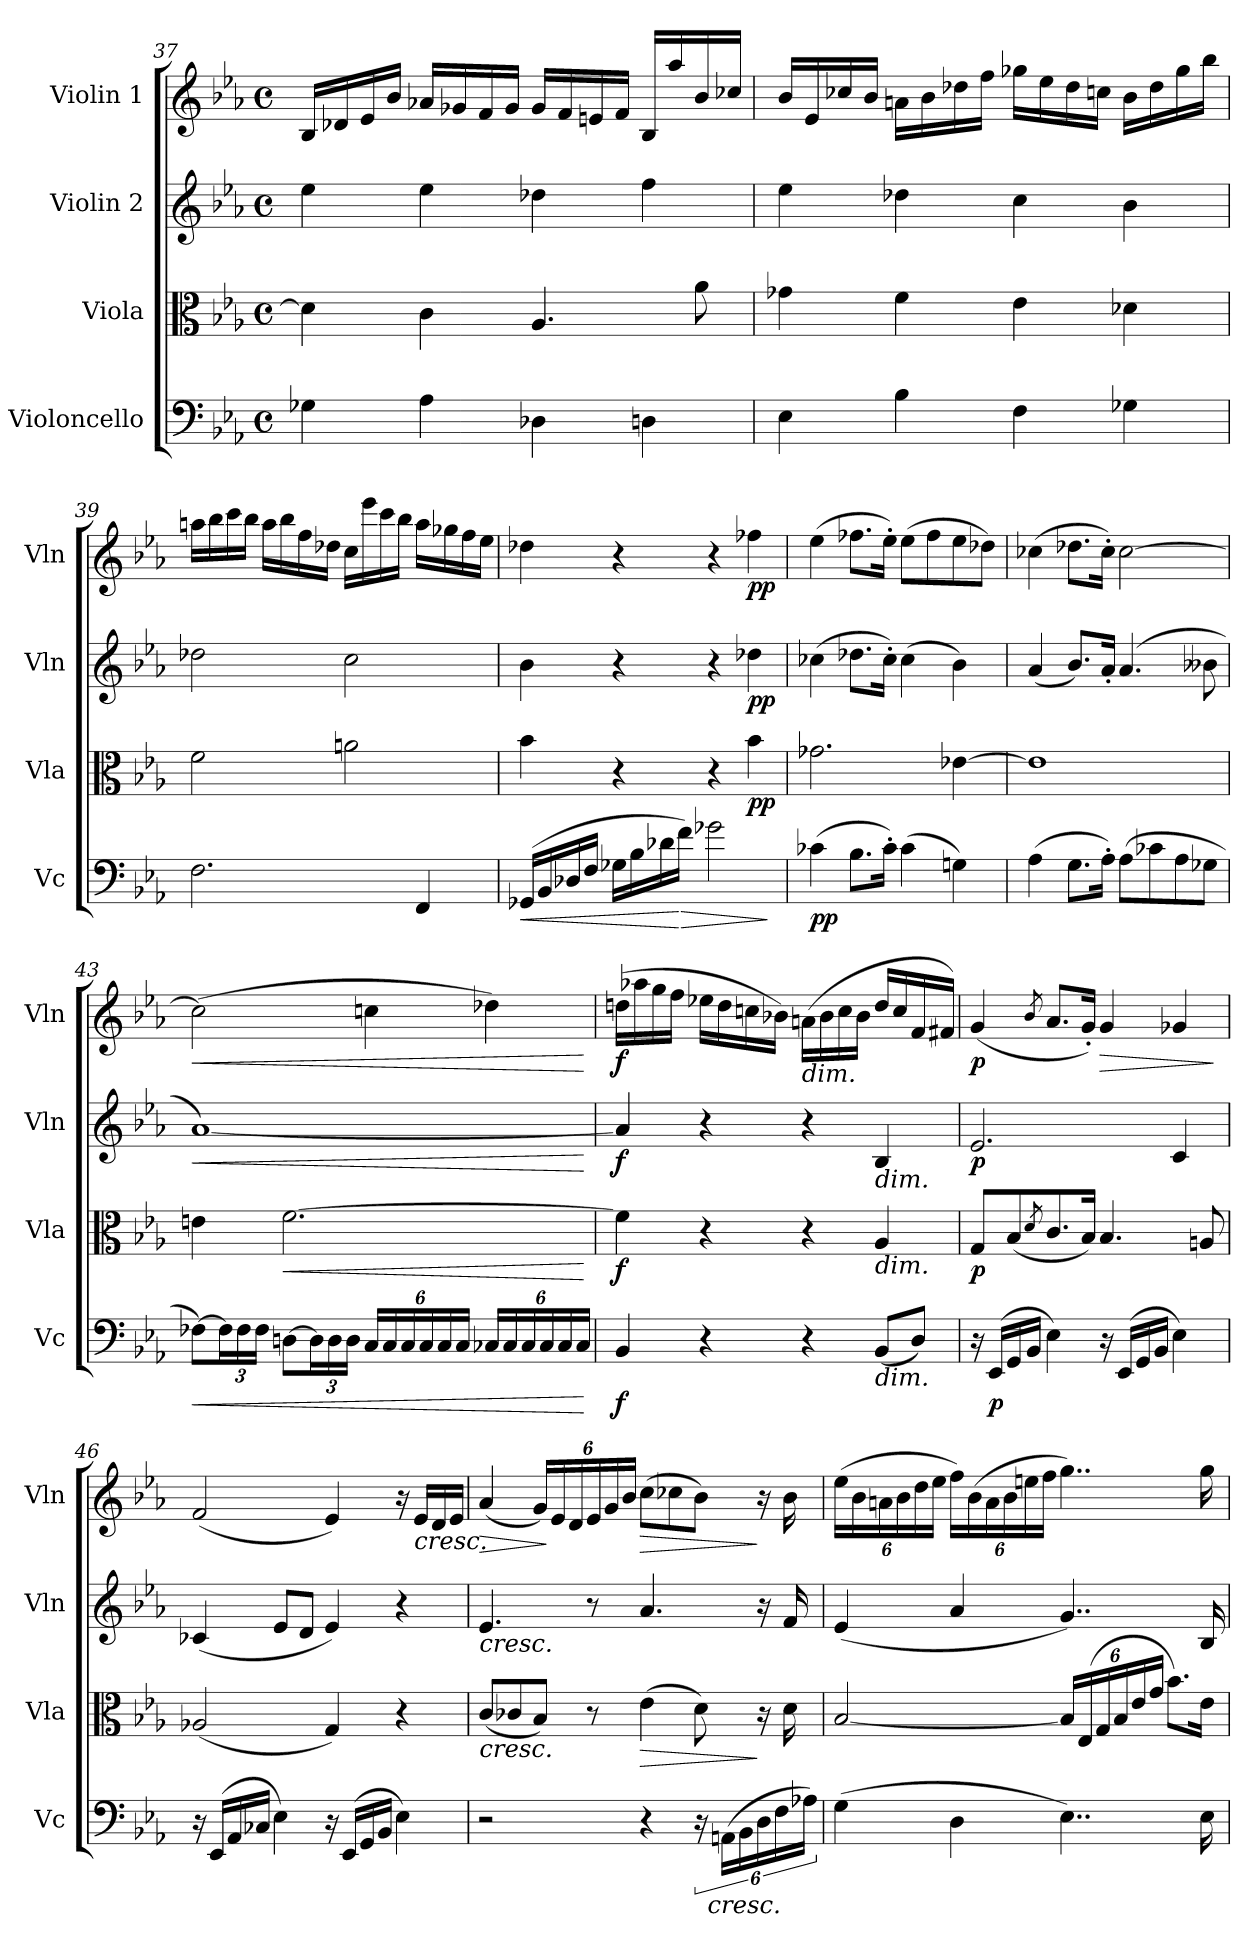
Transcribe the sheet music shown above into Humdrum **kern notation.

**kern	**dynam	**kern	**dynam	**kern	**dynam	**kern	**dynam
*part4	*part4	*part3	*part3	*part2	*part2	*part1	*part1
*staff4	*staff4	*staff3	*staff3	*staff2	*staff2	*staff1	*staff1
*I"Violoncello	*	*I"Viola	*	*I"Violin 2	*	*I"Violin 1	*
*I'Vc	*	*I'Vla	*	*I'Vln	*	*I'Vln	*
*clefF4	*	*clefC3	*	*clefG2	*	*clefG2	*
*k[b-e-a-]	*	*k[b-e-a-]	*	*k[b-e-a-]	*	*k[b-e-a-]	*
*M4/4	*	*M4/4	*	*M4/4	*	*M4/4	*
*met(c)	*	*met(c)	*	*met(c)	*	*met(c)	*
=37	=37	=37	=37	=37	=37	=37	=37
4G-X\	.	4d-\]	.	4ee-\	.	16B-/LL	.
.	.	.	.	.	.	16d-X/	.
.	.	.	.	.	.	16e-/	.
.	.	.	.	.	.	16b-/JJ	.
4A-\	.	4c\	.	4ee-\	.	16a-X/LL	.
.	.	.	.	.	.	16g-X/	.
.	.	.	.	.	.	16f/	.
.	.	.	.	.	.	16g-/JJ	.
4D-X\	.	4.A-/	.	4dd-X\	.	16g-/LL	.
.	.	.	.	.	.	16f/	.
.	.	.	.	.	.	16en/	.
.	.	.	.	.	.	16f/JJ	.
4Dn\	.	.	.	4ff\	.	16B-/LL	.
.	.	.	.	.	.	16aa-/	.
.	.	8a-\	.	.	.	16b-/	.
.	.	.	.	.	.	16cc-X/JJ	.
!!LO:LB:g=z
=38	=38	=38	=38	=38	=38	=38	=38
4E-\	.	4g-X\	.	4ee-\	.	16b-/LL	.
.	.	.	.	.	.	16e-/	.
.	.	.	.	.	.	16cc-X/	.
.	.	.	.	.	.	16b-/JJ	.
4B-\	.	4f\	.	4dd-X\	.	16an\LL	.
.	.	.	.	.	.	16b-\	.
.	.	.	.	.	.	16dd-X\	.
.	.	.	.	.	.	16ff\JJ	.
4F\	.	4e-\	.	4cc\	.	16gg-X\LL	.
.	.	.	.	.	.	16ee-\	.
.	.	.	.	.	.	16dd-\	.
.	.	.	.	.	.	16ccn\JJ	.
4G-X\	.	4d-X\	.	4b-\	.	16b-\LL	.
.	.	.	.	.	.	16dd-\	.
.	.	.	.	.	.	16gg-\	.
.	.	.	.	.	.	16bb-\JJ	.
=39	=39	=39	=39	=39	=39	=39	=39
2.F\	.	2f\	.	2dd-X\	.	16aan\LL	.
.	.	.	.	.	.	16bb-\	.
.	.	.	.	.	.	16ccc\	.
.	.	.	.	.	.	16bb-\JJ	.
.	.	.	.	.	.	16aa\LL	.
.	.	.	.	.	.	16bb-\	.
.	.	.	.	.	.	16ff\	.
.	.	.	.	.	.	16dd-X\JJ	.
.	.	2an\	.	2cc\	.	16cc\LL	.
.	.	.	.	.	.	16eee-\	.
.	.	.	.	.	.	16ccc\	.
.	.	.	.	.	.	16bb-\JJ	.
4FF/	.	.	.	.	.	16aa\LL	.
.	.	.	.	.	.	16gg-X\	.
.	.	.	.	.	.	16ff\	.
.	.	.	.	.	.	16ee-\JJ	.
!!LO:LB:g=z
=40	=40	=40	=40	=40	=40	=40	=40
!	!LO:HP:b	!	!	!	!	!	!
(16GG-X/LL	<	4b-\	.	4b-\	.	4dd-X\	.
16BB-/	.	.	.	.	.	.	.
16D-X/	.	.	.	.	.	.	.
16F/JJ	.	.	.	.	.	.	.
16G-X\LL	.	4r	.	4r	.	4r	.
16B-\	.	.	.	.	.	.	.
16d-X\	.	.	.	.	.	.	.
!	!LO:HP:n=1:b	!	!	!	!	!	!
16f\JJ)	[ >	.	.	.	.	.	.
2g-X\	.	4r	.	4r	.	4r	.
!	!	!	!LO:DY:b	!	!LO:DY:b	!	!LO:DY:b
.	.	4b-\	pp	4dd-X\	pp	4ff-X\	pp
.	]	.	.	.	.	.	.
=41	=41	=41	=41	=41	=41	=41	=41
!	!LO:DY:b	!	!	!	!	!	!
(4c-X\	pp	2.g-X\	.	(4cc-X\	.	(4ee-\	.
8.B-\L	.	.	.	8.dd-X\L	.	8.ff-X\L	.
16c-'\Jk)	.	.	.	16cc-'\Jk)	.	16ee-'\Jk)	.
(4c-\	.	.	.	(4cc-\	.	(8ee-\L	.
.	.	.	.	.	.	8ff-\	.
4Gn\)	.	[4e-X\	.	4b-\)	.	8ee-\	.
.	.	.	.	.	.	8dd-X\J)	.
=42	=42	=42	=42	=42	=42	=42	=42
(4A-\	.	1e-]	.	(4a-/	.	(4cc-X\	.
8.G\L	.	.	.	8.b-/L)	.	8.dd-X\L	.
16A-'\Jk)	.	.	.	16a-'/Jk	.	16cc-'\Jk)	.
(8A-\L	.	.	.	(4.a-/	.	[2cc-\	.
8c-X\	.	.	.	.	.	.	.
8A-\	.	.	.	.	.	.	.
8G-X\J	.	.	.	8b--X\	.	.	.
!!LO:PB:g=z
=43	=43	=43	=43	=43	=43	=43	=43
!	!LO:HP:b	!	!	!	!LO:HP:b	!	!LO:HP:b
[8F-X\L)	<	4en\	.	[1a-)	<	(2cc-\]	<
*Xbrackettup	*	*	*	*	*	*	*
24F-\L]	.	.	.	.	.	.	.
24F-\	.	.	.	.	.	.	.
24F-\JJ	.	.	.	.	.	.	.
!	!	!	!LO:HP:b	!	!	!	!
[8Dn\L	.	[2.f\	<	.	.	.	.
*brackettup	*	*	*	*	*	*	*
24D\L]	.	.	.	.	.	.	.
24D\	.	.	.	.	.	.	.
24D\JJ	.	.	.	.	.	.	.
24C/LL	.	.	.	.	.	4ccn\	.
24C/	.	.	.	.	.	.	.
24C/	.	.	.	.	.	.	.
24C/	.	.	.	.	.	.	.
24C/	.	.	.	.	.	.	.
24C/JJ	.	.	.	.	.	.	.
24C-X/LL	.	.	.	.	.	4dd-X\)	.
24C-/	.	.	.	.	.	.	.
24C-/	.	.	.	.	.	.	.
24C-/	.	.	.	.	.	.	.
24C-/	.	.	.	.	.	.	.
24C-/JJ	.	.	.	.	.	.	.
.	[	.	[	.	[	.	[
=44	=44	=44	=44	=44	=44	=44	=44
!	!LO:DY:b	!	!LO:DY:b	!	!LO:DY:b	!	!LO:DY:b
4BB-/	f	4f\]	f	4a-/]	f	(16ddn\LL	f
.	.	.	.	.	.	16aa-X\	.
.	.	.	.	.	.	16gg\	.
.	.	.	.	.	.	16ff\JJ	.
4r	.	4r	.	4r	.	16ee-X\LL	.
.	.	.	.	.	.	16dd\	.
.	.	.	.	.	.	16ccn\	.
.	.	.	.	.	.	16b-X\JJ)	.
!	!	!	!	!	!	!LO:TX:b:i:t=dim.	!
4r	.	4r	.	4r	.	(16an\LL	.
.	.	.	.	.	.	16b-\	.
.	.	.	.	.	.	16cc\	.
.	.	.	.	.	.	16b-\JJ	.
!	!	!	!	!LO:TX:b:i:t=dim.	!	!	!
!	!	!LO:TX:b:i:t=dim.	!	!	!	!	!
!LO:TX:b:i:t=dim.	!	!	!	!	!	!	!
(8BB-/L	.	4A-/	.	4B-/	.	16dd/LL	.
.	.	.	.	.	.	16cc/	.
8D/J)	.	.	.	.	.	16f/	.
.	.	.	.	.	.	16f#X/JJ)	.
!!LO:LB:g=z
=45	=45	=45	=45	=45	=45	=45	=45
!	!	!	!LO:DY:b	!	!LO:DY:b	!	!LO:DY:b
16r	.	8G/L	p	2.e-/	p	(4g/	p
!	!LO:DY:b	!	!	!	!	!	!
(16EE-/LL	p	.	.	.	.	.	.
16GG/	.	(8B-/	.	.	.	.	.
16BB-/JJ	.	.	.	.	.	.	.
.	.	8qd/	.	.	.	8qb-/	.
4E-\)	.	8.c/	.	.	.	8.a-/L	.
.	.	16B-/Jk)	.	.	.	16g'/Jk)	.
!	!	!	!	!	!	!	!LO:HP:b
16r	.	4.B-/	.	.	.	4g/	>
(16EE-/LL	.	.	.	.	.	.	.
16GG/	.	.	.	.	.	.	.
16BB-/JJ	.	.	.	.	.	.	.
4E-\)	.	.	.	4c/	.	4g-X/	.
.	.	8An/	.	.	.	.	.
.	.	.	.	.	.	.	]
=46	=46	=46	=46	=46	=46	=46	=46
16r	.	(2A-X/	.	(4c-X/	.	(2f/	.
(16EE-/LL	.	.	.	.	.	.	.
16AA-/	.	.	.	.	.	.	.
16C-X/JJ	.	.	.	.	.	.	.
4E-\)	.	.	.	8e-/L	.	.	.
.	.	.	.	8d/J	.	.	.
16r	.	4G/)	.	4e-/)	.	4e-/)	.
(16EE-/LL	.	.	.	.	.	.	.
16GG/	.	.	.	.	.	.	.
16BB-/JJ	.	.	.	.	.	.	.
4E-\)	.	4r	.	4r	.	16r	.
!	!	!	!	!	!	!LO:TX:b:i:t=cresc.	!
.	.	.	.	.	.	16e-/LL	.
.	.	.	.	.	.	16d/	.
.	.	.	.	.	.	16e-/JJ	.
!!LO:LB:g=z
=47	=47	=47	=47	=47	=47	=47	=47
!	!	!	!	!LO:TX:b:i:t=cresc.	!	!	!
!	!	!LO:TX:b:i:t=cresc.	!	!	!	!	!
!	!	!	!	!	!	!	!LO:HP:b
2r	.	(8c/L	.	4.e-/	.	(4a-/	>
.	.	8c-X/	.	.	.	.	.
.	.	8B-/J)	.	.	.	24g/LL)	.
.	.	.	.	.	.	24e-/	]
.	.	.	.	.	.	24d/	.
.	.	8r	.	8r	.	24e-/	.
.	.	.	.	.	.	24g/	.
.	.	.	.	.	.	24b-/JJ	.
!	!	!	!LO:HP:b	!	!	!	!LO:HP:b
4r	.	(4e-\	>	4.a-/	.	(8cc\L	>
.	.	.	.	.	.	8cc-X\	.
24r	.	8d\)	.	.	.	8b-\J)	.
!LO:TX:b:i:t=cresc.	!	!	!	!	!	!	!
(24AAn\LL	.	.	.	.	.	.	.
24BB-\	.	.	.	.	.	.	.
24D\	.	16r	]	16r	.	16r	]
24F\	.	.	.	.	.	.	.
.	.	16d\	.	16f/	.	16b-\	.
24A-X\JJ)	.	.	.	.	.	.	.
=48	=48	=48	=48	=48	=48	=48	=48
(4G\	.	[2B-/	.	(4e-/	.	(24ee-\LL	.
.	.	.	.	.	.	24b-\	.
.	.	.	.	.	.	24an\	.
.	.	.	.	.	.	24b-\	.
.	.	.	.	.	.	24dd\	.
.	.	.	.	.	.	24ee-\JJ	.
4D\	.	.	.	4a-/	.	24ff\LL)	.
.	.	.	.	.	.	(24b-\	.
.	.	.	.	.	.	24a\	.
.	.	.	.	.	.	24b-\	.
.	.	.	.	.	.	24een\	.
.	.	.	.	.	.	24ff\JJ	.
4..E-\)	.	24B-/LL]	.	4..g/)	.	4..gg\)	.
.	.	(<24E-/	.	.	.	.	.
.	.	24G/	.	.	.	.	.
.	.	24B-/	.	.	.	.	.
.	.	24e-/	.	.	.	.	.
.	.	24g/JJ	.	.	.	.	.
.	.	8.b-\L)	.	.	.	.	.
16E-\	.	16e-\Jk	.	16B-/	.	16gg\	.
=	=	=	=	=	=	=	=
*-	*-	*-	*-	*-	*-	*-	*-
